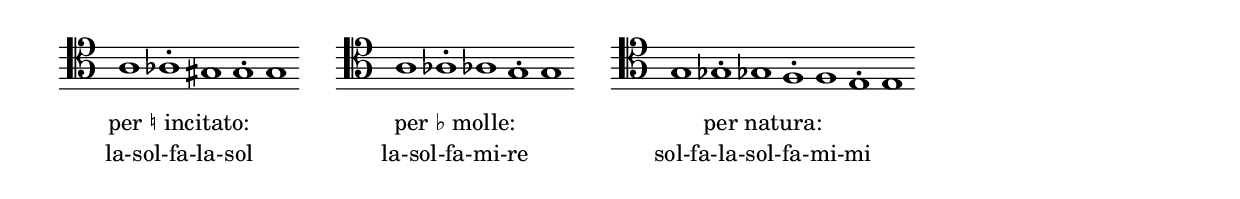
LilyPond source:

\version "2.22.2"

% Auto generated file

\header {
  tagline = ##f
}

dot = {
   \once \override Script.add-stem-support = ##f
   \once \override Script.toward-stem-shift = 0
   \once \override Script.skyline-horizontal-padding = 0
   \once \override Script.direction = 1
   \once \override Script.font-size = 1
}

\markup {
  \center-column {
    \line {
      \center-align
      \fontsize#3 { \concat { \normal-text ""} }
    }
    \line {
      \center-column {

        \line {
          \score {
            <<
              \new Staff \with { instrumentName = ""} {
                \override Staff.TimeSignature.stencil = ##f
                \override Staff.NoteHead.style = #'baroque
                \accidentalStyle Score.forget
                \cadenzaOn
                \clef "tenor" a1 
                \dot as1-. 
                gis1 
                \dot g1-. 
                g1 
                \cadenzaOff
              }
            >>
            \layout {
              \context {
                \Score
                \override SpacingSpanner.common-shortest-duration = #(ly:make-moment 1)
              }
            }
          }
        }
        \null
        \line {
          \left-align {  \normal-text "per ♮ incitato:" }
        }
        \line {
          \left-align {  \normal-text "la-sol-fa-la-sol" }
        }

      }
      \hspace #3 
      \center-column {

        \line {
          \score {
            <<
              \new Staff \with { instrumentName = ""} {
                \override Staff.TimeSignature.stencil = ##f
                \override Staff.NoteHead.style = #'baroque
                \accidentalStyle Score.forget
                \cadenzaOn
                \clef "tenor" a1 
                \dot as1-. 
                as1 
                \dot g1-. 
                g1 
                \cadenzaOff
              }
            >>
            \layout {
              \context {
                \Score
                \override SpacingSpanner.common-shortest-duration = #(ly:make-moment 1)
              }
            }
          }
        }
        \null
        \line {
          \left-align {  \normal-text "per ♭ molle:" }
        }
        \line {
          \left-align {  \normal-text "la-sol-fa-mi-re" }
        }

      }
      \hspace #3 
      \center-column {

        \line {
          \score {
            <<
              \new Staff \with { instrumentName = ""} {
                \override Staff.TimeSignature.stencil = ##f
                \override Staff.NoteHead.style = #'baroque
                \accidentalStyle Score.forget
                \cadenzaOn
                \clef "tenor" g1 
                \dot ges1-. 
                ges1 
                \dot f1-. 
                f1 
                \dot e1-. 
                e1 
                \cadenzaOff
              }
            >>
            \layout {
              \context {
                \Score
                \override SpacingSpanner.common-shortest-duration = #(ly:make-moment 1)
              }
            }
          }
        }
        \null
        \line {
          \left-align {  \normal-text "per natura:" }
        }
        \line {
          \left-align {  \normal-text "sol-fa-la-sol-fa-mi-mi" }
        }

      }
      \hspace #3 

    }
  }
}